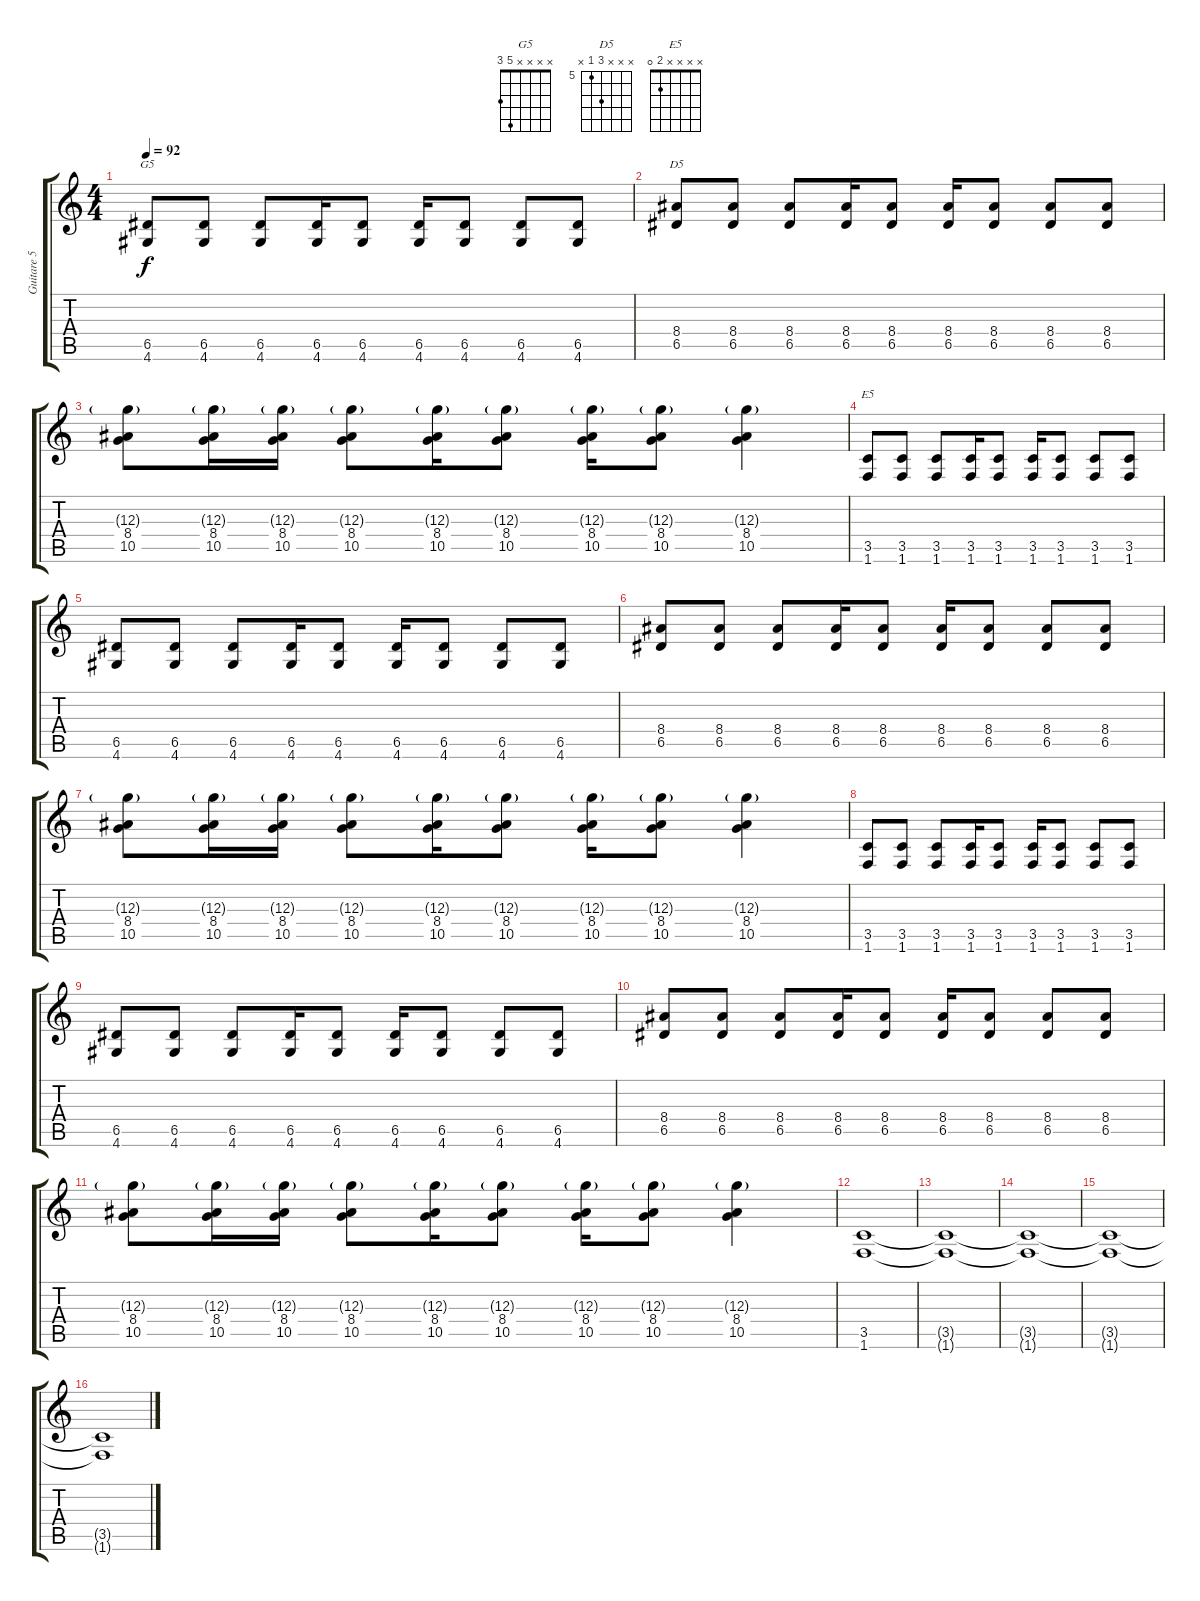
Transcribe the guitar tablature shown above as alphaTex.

\track ("Guitare 5" "Guitare 5") {instrument distortionguitar}
\staff {score tabs}
\tuning (E4 B3 G3 D3 A2 E2) {hide}
\chord ("G5" x x x x 5 3)
\chord ("D5" x x x 7 5 x) {firstfret 5}
\chord ("E5" x x x x 2 0)
\ts (4 4)
\tempo 92
\clef g2
\ks c
(6.5 4.6).8{ch "G5" dy f} (6.5 4.6).8 (6.5 4.6).8 (6.5 4.6).16 (6.5 4.6).8 (6.5 4.6).16 (6.5 4.6).8 (6.5 4.6).8 (6.5 4.6).8 |
(8.4 6.5).8{ch "D5"} (8.4 6.5).8 (8.4 6.5).8 (8.4 6.5).16 (8.4 6.5).8 (8.4 6.5).16 (8.4 6.5).8 (8.4 6.5).8 (8.4 6.5).8 |
(12.3{g} 8.4 10.5).8 (12.3{g} 8.4 10.5).16 (12.3{g} 8.4 10.5).16 (12.3{g} 8.4 10.5).8 (12.3{g} 8.4 10.5).16 (12.3{g} 8.4 10.5).8 (12.3{g} 8.4 10.5).16 (12.3{g} 8.4 10.5).8 (12.3{g} 8.4 10.5).4 |
(3.5 1.6).8{ch "E5"} (3.5 1.6).8 (3.5 1.6).8 (3.5 1.6).16 (3.5 1.6).8 (3.5 1.6).16 (3.5 1.6).8 (3.5 1.6).8 (3.5 1.6).8 |
(6.5 4.6).8 (6.5 4.6).8 (6.5 4.6).8 (6.5 4.6).16 (6.5 4.6).8 (6.5 4.6).16 (6.5 4.6).8 (6.5 4.6).8 (6.5 4.6).8 |
(8.4 6.5).8 (8.4 6.5).8 (8.4 6.5).8 (8.4 6.5).16 (8.4 6.5).8 (8.4 6.5).16 (8.4 6.5).8 (8.4 6.5).8 (8.4 6.5).8 |
(12.3{g} 8.4 10.5).8 (12.3{g} 8.4 10.5).16 (12.3{g} 8.4 10.5).16 (12.3{g} 8.4 10.5).8 (12.3{g} 8.4 10.5).16 (12.3{g} 8.4 10.5).8 (12.3{g} 8.4 10.5).16 (12.3{g} 8.4 10.5).8 (12.3{g} 8.4 10.5).4 |
(3.5 1.6).8 (3.5 1.6).8 (3.5 1.6).8 (3.5 1.6).16 (3.5 1.6).8 (3.5 1.6).16 (3.5 1.6).8 (3.5 1.6).8 (3.5 1.6).8 |
(6.5 4.6).8 (6.5 4.6).8 (6.5 4.6).8 (6.5 4.6).16 (6.5 4.6).8 (6.5 4.6).16 (6.5 4.6).8 (6.5 4.6).8 (6.5 4.6).8 |
(8.4 6.5).8 (8.4 6.5).8 (8.4 6.5).8 (8.4 6.5).16 (8.4 6.5).8 (8.4 6.5).16 (8.4 6.5).8 (8.4 6.5).8 (8.4 6.5).8 |
(12.3{g} 8.4 10.5).8 (12.3{g} 8.4 10.5).16 (12.3{g} 8.4 10.5).16 (12.3{g} 8.4 10.5).8 (12.3{g} 8.4 10.5).16 (12.3{g} 8.4 10.5).8 (12.3{g} 8.4 10.5).16 (12.3{g} 8.4 10.5).8 (12.3{g} 8.4 10.5).4 |
(3.5 1.6).1 |
(3.5{t} 1.6{t}).1 |
(3.5{t} 1.6{t}).1 |
(3.5{t} 1.6{t}).1 |
(3.5{t} 1.6{t}).1
